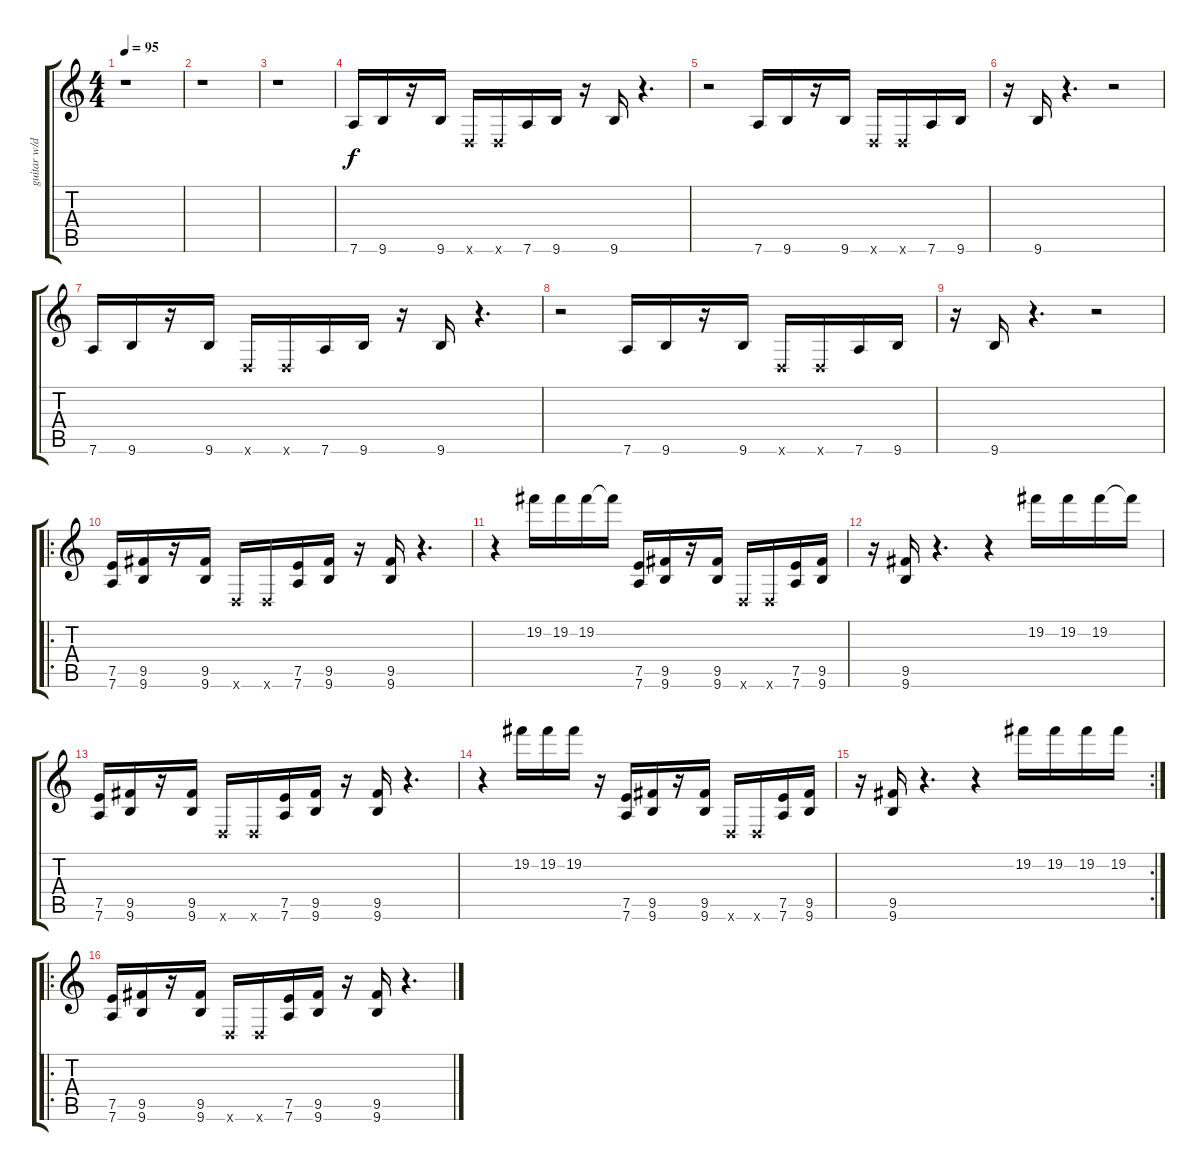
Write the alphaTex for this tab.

\track ("guitar w/dist" "guitar w/d") {instrument distortionguitar}
\staff {score tabs}
\tuning (E4 B3 G3 D3 A2 D2) {hide}
\ts (4 4)
\tempo 95
\clef g2
\ks c
r.1{dy f instrument distortionguitar} |
r.1 |
r.1 |
7.6.16 9.6.16 r.16 9.6.16 0.6{x}.16 0.6{x}.16 7.6.16 9.6.16 r.16 9.6.16 r.4{d} |
r.2 7.6.16 9.6.16 r.16 9.6.16 0.6{x}.16 0.6{x}.16 7.6.16 9.6.16 |
r.16 9.6.16 r.4{d} r.2 |
7.6.16 9.6.16 r.16 9.6.16 0.6{x}.16 0.6{x}.16 7.6.16 9.6.16 r.16 9.6.16 r.4{d} |
r.2 7.6.16 9.6.16 r.16 9.6.16 0.6{x}.16 0.6{x}.16 7.6.16 9.6.16 |
r.16 9.6.16 r.4{d} r.2 |
\ro
(7.5 7.6).16 (9.5 9.6).16 r.16 (9.5 9.6).16 0.6{x}.16 0.6{x}.16 (7.5 7.6).16 (9.5 9.6).16 r.16 (9.5 9.6).16 r.4{d} |
r.4 19.2.16 19.2.16 19.2.16 19.2{t}.16 (7.5 7.6).16 (9.5 9.6).16 r.16 (9.5 9.6).16 0.6{x}.16 0.6{x}.16 (7.5 7.6).16 (9.5 9.6).16 |
r.16 (9.5 9.6).16 r.4{d} r.4 19.2.16 19.2.16 19.2.16 19.2{t}.16 |
(7.5 7.6).16 (9.5 9.6).16 r.16 (9.5 9.6).16 0.6{x}.16 0.6{x}.16 (7.5 7.6).16 (9.5 9.6).16 r.16 (9.5 9.6).16 r.4{d} |
r.4 19.2.16 19.2.16 19.2.16 r.16 (7.5 7.6).16 (9.5 9.6).16 r.16 (9.5 9.6).16 0.6{x}.16 0.6{x}.16 (7.5 7.6).16 (9.5 9.6).16 |
\rc 2
r.16 (9.5 9.6).16 r.4{d} r.4 19.2.16 19.2.16 19.2.16 19.2.16 |
\ro
(7.5 7.6).16 (9.5 9.6).16 r.16 (9.5 9.6).16 0.6{x}.16 0.6{x}.16 (7.5 7.6).16 (9.5 9.6).16 r.16 (9.5 9.6).16 r.4{d}
